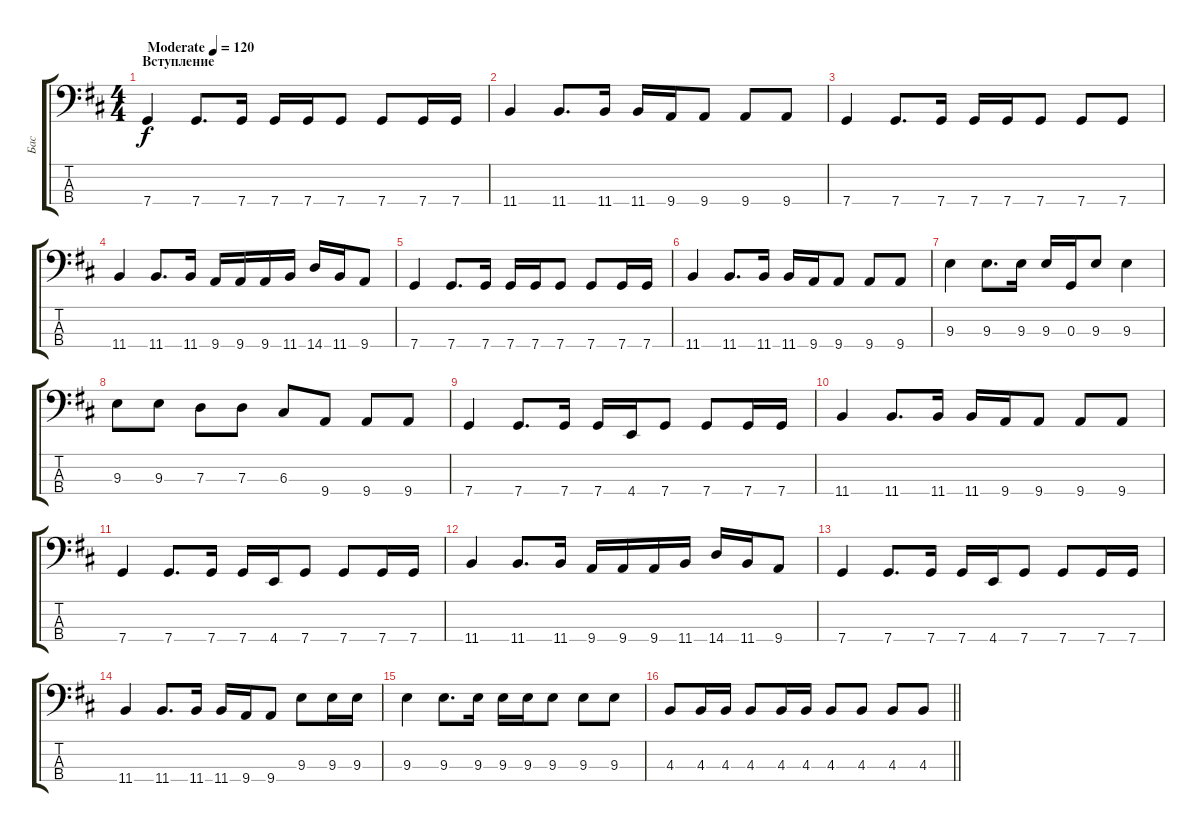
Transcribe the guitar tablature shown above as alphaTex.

\track ("Бас" "Бас") {instrument electricbasspick}
\staff {score tabs}
\tuning (F2 C2 G1 C1) {hide}
\ts (4 4)
\section ("" "Вступление")
\tempo (120 "Moderate")
\clef f4
\ks d
7.4.4{dy f instrument electricbasspick} 7.4.8{d} 7.4.16 7.4.16 7.4.16 7.4.8 7.4.8 7.4.16 7.4.16 |
11.4.4 11.4.8{d} 11.4.16 11.4.16 9.4.16 9.4.8 9.4.8 9.4.8 |
7.4.4 7.4.8{d} 7.4.16 7.4.16 7.4.16 7.4.8 7.4.8 7.4.8 |
11.4.4 11.4.8{d} 11.4.16 9.4.16 9.4.16 9.4.16 11.4.16 14.4.16 11.4.16 9.4.8 |
7.4.4 7.4.8{d} 7.4.16 7.4.16 7.4.16 7.4.8 7.4.8 7.4.16 7.4.16 |
11.4.4 11.4.8{d} 11.4.16 11.4.16 9.4.16 9.4.8 9.4.8 9.4.8 |
9.3.4 9.3.8{d} 9.3.16 9.3.16 0.3.16 9.3.8 9.3.4 |
9.3.8 9.3.8 7.3.8 7.3.8 6.3.8 9.4.8 9.4.8 9.4.8 |
7.4.4 7.4.8{d} 7.4.16 7.4.16 4.4.16 7.4.8 7.4.8 7.4.16 7.4.16 |
11.4.4 11.4.8{d} 11.4.16 11.4.16 9.4.16 9.4.8 9.4.8 9.4.8 |
7.4.4 7.4.8{d} 7.4.16 7.4.16 4.4.16 7.4.8 7.4.8 7.4.16 7.4.16 |
11.4.4 11.4.8{d} 11.4.16 9.4.16 9.4.16 9.4.16 11.4.16 14.4.16 11.4.16 9.4.8 |
7.4.4 7.4.8{d} 7.4.16 7.4.16 4.4.16 7.4.8 7.4.8 7.4.16 7.4.16 |
11.4.4 11.4.8{d} 11.4.16 11.4.16 9.4.16 9.4.8 9.3.8 9.3.16 9.3.16 |
9.3.4 9.3.8{d} 9.3.16 9.3.16 9.3.16 9.3.8 9.3.8 9.3.8 |
\barLineRight lightlight
4.3.8 4.3.16 4.3.16 4.3.8 4.3.16 4.3.16 4.3.8 4.3.8 4.3.8 4.3.8
